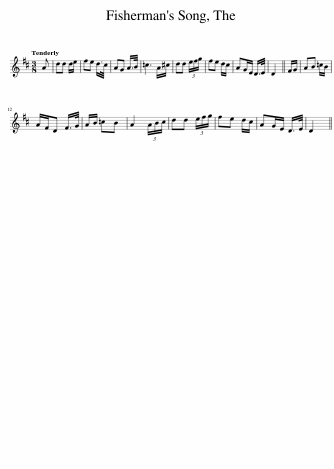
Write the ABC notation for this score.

X:1
L:1/8
Q:1/4=120
M:3/8
I:linebreak $
K:D
V:1 treble
V:1
 A | dd d/e/ | fe d/>c/ | AG A/>B/ | =c3 A/^c/ | %5
 dd (3e/f/g/ | fe d/c/ | AG/E/ D/>E/ | D2 || F/G/ | %10
 AB =c/B/ |$ A/F/D F/>G/ | A/B/ =cB | A2 (3A/B/c/ | dd (3e/f/g/ | %15
 fe d/c/ | AG/E/ D/>E/ | D2 || %18
